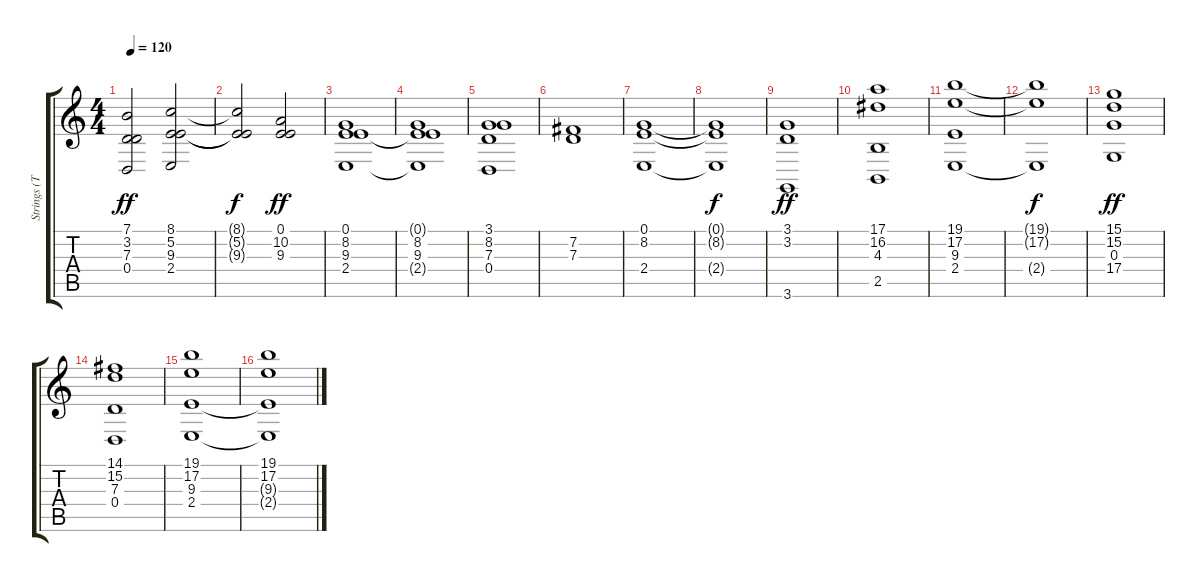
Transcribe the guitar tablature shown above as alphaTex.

\track ("Strings (Tuomas)" "Strings (T") {instrument stringensemble1}
\staff {score tabs}
\tuning (E4 B3 G3 D3 A2 E2) {hide}
\ts (4 4)
\tempo 120
\clef g2
\ks c
(7.1 3.2 7.3 0.4).2{dy ff} (8.1 5.2 9.3 2.4).2 |
(8.1{t} 5.2{t} 9.3{t}).2{dy f} (0.1 10.2 9.3).2{dy ff} |
(0.1 8.2 9.3 2.4).1 |
(0.1{t} 8.2 9.3 2.4{t}).1 |
(3.1 8.2 7.3 0.4).1 |
(7.2 7.3).1 |
(0.1 8.2 2.4).1 |
(0.1{t} 8.2{t} 2.4{t}).1{dy f} |
(3.1 3.2 3.6).1{dy ff} |
(17.1 16.2 4.3 2.5).1 |
(19.1 17.2 9.3 2.4).1 |
(19.1{t} 17.2{t} 2.4{t}).1{dy f} |
(15.1 15.2 0.3 17.4).1{dy ff} |
(14.1 15.2 7.3 0.4).1 |
(19.1 17.2 9.3 2.4).1 |
(19.1 17.2 9.3{t} 2.4{t}).1
